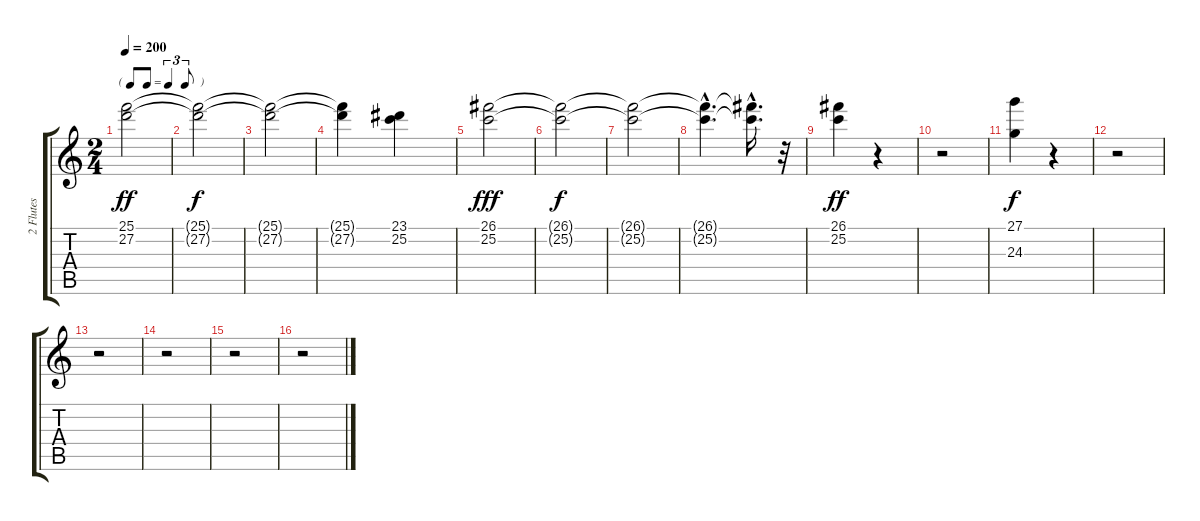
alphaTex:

\track ("2 Flutes" "2 Flutes") {instrument flute}
\staff {score tabs}
\tuning (E4 B3 G3 D3 A2 E2) {hide}
\ts (2 4)
\tf triplet8th
\tempo 200
\clef g2
\ks c
(25.1 27.2).2{dy ff} |
(25.1{t} 27.2{t}).2{dy f} |
(25.1{t} 27.2{t}).2 |
(25.1{t} 27.2{t}).4 (23.1 25.2).4 |
(26.1 25.2).2{dy fff} |
(26.1{t} 25.2{t}).2{dy f} |
(26.1{t} 25.2{t}).2 |
(26.1{hac t} 25.2{hac t}).4{d} (26.1{hac t} 25.2{hac t}).16{d} r.32 |
(26.1 25.2).4{dy ff} r.4 |
r.2 |
(27.1 24.3).4{dy f} r.4 |
r.2 |
r.2 |
r.2 |
r.2 |
r.2
